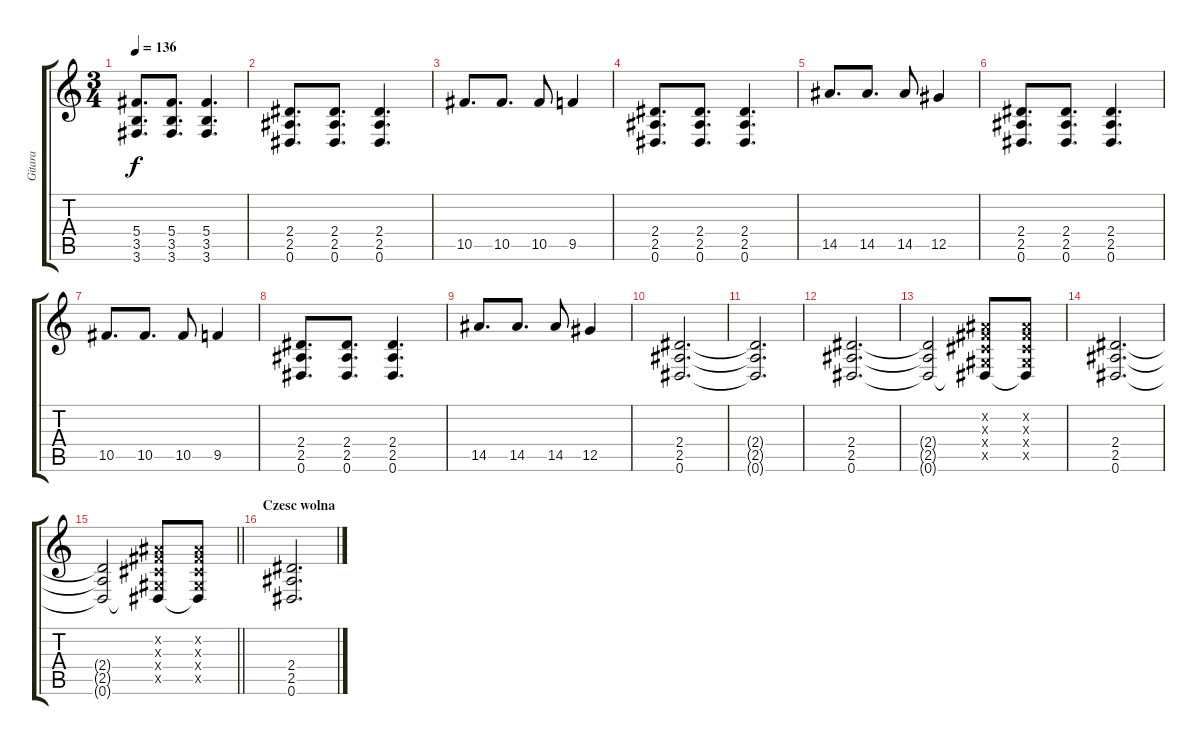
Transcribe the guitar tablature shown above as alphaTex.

\track ("Gitara" "Gitara") {instrument distortionguitar}
\staff {score tabs}
\tuning (Eb4 Bb3 Gb3 Db3 Ab2 Eb2) {hide}
\ts (3 4)
\tempo 136
\clef g2
\ks c
(5.4 3.5 3.6).8{d dy f} (5.4 3.5 3.6).8{d} (5.4 3.5 3.6).4{d} |
(2.4 2.5 0.6).8{d} (2.4 2.5 0.6).8{d} (2.4 2.5 0.6).4{d} |
10.5.8{d} 10.5.8{d} 10.5.8 9.5.4 |
(2.4 2.5 0.6).8{d} (2.4 2.5 0.6).8{d} (2.4 2.5 0.6).4{d} |
14.5.8{d} 14.5.8{d} 14.5.8 12.5.4 |
(2.4 2.5 0.6).8{d} (2.4 2.5 0.6).8{d} (2.4 2.5 0.6).4{d} |
10.5.8{d} 10.5.8{d} 10.5.8 9.5.4 |
(2.4 2.5 0.6).8{d} (2.4 2.5 0.6).8{d} (2.4 2.5 0.6).4{d} |
14.5.8{d} 14.5.8{d} 14.5.8 12.5.4 |
(2.4 2.5 0.6).2{d} |
(2.4{t} 2.5{t} 0.6{t}).2{d} |
(2.4 2.5 0.6).2{d} |
(2.4{t} 2.5{t} 0.6{t}).2 (0.2{x} 0.3{x} 0.4{x} 0.5{x} 0.6{t}).8 (0.2{x} 0.3{x} 0.4{x} 0.5{x} 0.6{t}).8 |
(2.4 2.5 0.6).2{d} |
\barLineRight lightlight
(2.4{t} 2.5{t} 0.6{t}).2 (0.2{x} 0.3{x} 0.4{x} 0.5{x} 0.6{t}).8 (0.2{x} 0.3{x} 0.4{x} 0.5{x} 0.6{t}).8 |
\section ("" "Czesc wolna")
(2.4 2.5 0.6).2{d}
